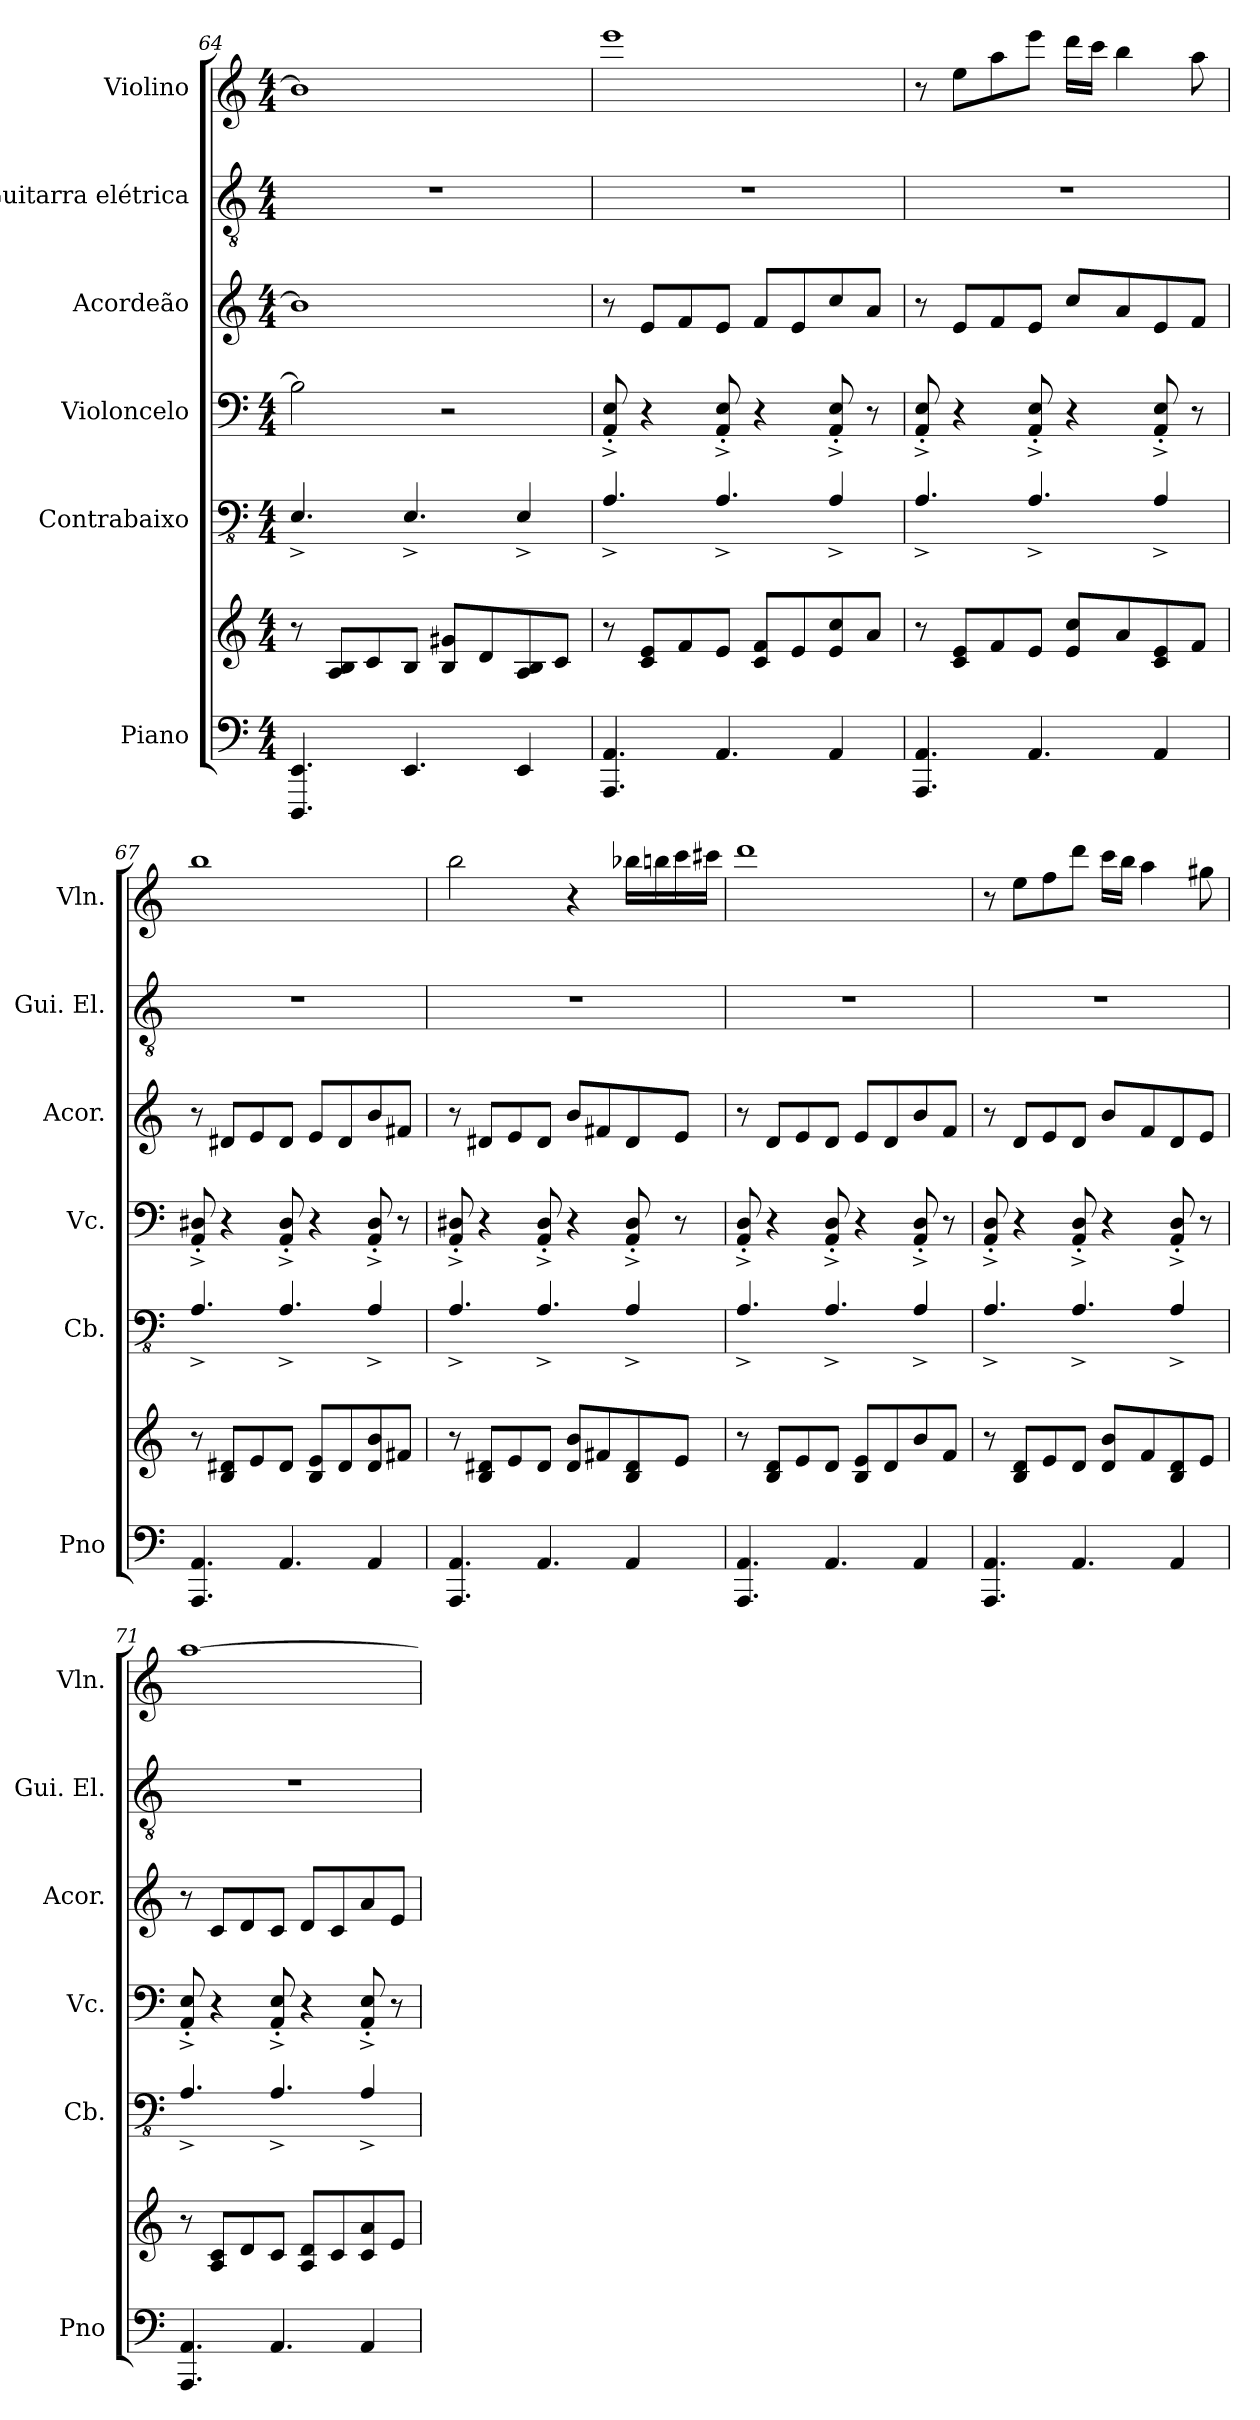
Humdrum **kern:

**kern	**kern	**kern	**kern	**kern	**kern	**kern
*part6	*part6	*part5	*part4	*part3	*part2	*part1
*staff7	*staff6	*staff5	*staff4	*staff3	*staff2	*staff1
*I"Piano	*	*I"Contrabaixo	*I"Violoncelo	*I"Acordeão	*I"Guitarra elétrica	*I"Violino
*I'Pno	*	*I'Cb.	*I'Vc.	*I'Acor.	*I'Gui. El.	*I'Vln.
*clefF4	*clefG2	*clefFv4	*clefF4	*clefG2	*clefGv2	*clefG2
*	*	*ITrd7c12	*	*	*	*
*k[]	*k[]	*k[]	*k[]	*k[]	*k[]	*k[]
*M4/4	*M4/4	*M4/4	*M4/4	*M4/4	*M4/4	*M4/4
=64	=64	=64	=64	=64	=64	=64
4.DDD/ 4.EE/	8r	4.EEE^/	2B\]	1b]	1r	1b]
.	8A/ 8B/L	.	.	.	.	.
.	8c/	.	.	.	.	.
4.EE/	8B/J	4.EEE^/	.	.	.	.
.	8B/ 8g#X/L	.	2r	.	.	.
.	8d/	.	.	.	.	.
4EE/	8A/ 8B/	4EEE^/	.	.	.	.
.	8c/J	.	.	.	.	.
=65	=65	=65	=65	=65	=65	=65
4.AAA/ 4.AA/	8r	4.AAA^/	8AA/'^ 8E/'^	8r	1r	1eee
.	8c/ 8e/L	.	4r	8e/L	.	.
.	8f/	.	.	8f/	.	.
4.AA/	8e/J	4.AAA^/	8AA/'^ 8E/'^	8e/J	.	.
.	8c/ 8f/L	.	4r	8f/L	.	.
.	8e/	.	.	8e/	.	.
4AA/	8e/ 8cc/	4AAA^/	8AA/'^ 8E/'^	8cc/	.	.
.	8a/J	.	8r	8a/J	.	.
=66	=66	=66	=66	=66	=66	=66
4.AAA/ 4.AA/	8r	4.AAA^/	8AA/'^ 8E/'^	8r	1r	8r
.	8c/ 8e/L	.	4r	8e/L	.	8ee\L
.	8f/	.	.	8f/	.	8aa\
4.AA/	8e/J	4.AAA^/	8AA/'^ 8E/'^	8e/J	.	8eee\J
.	8e/ 8cc/L	.	4r	8cc/L	.	16ddd\LL
.	.	.	.	.	.	16ccc\JJ
.	8a/	.	.	8a/	.	4bb\
4AA/	8c/ 8e/	4AAA^/	8AA/'^ 8E/'^	8e/	.	.
.	8f/J	.	8r	8f/J	.	8aa\
=67	=67	=67	=67	=67	=67	=67
4.AAA/ 4.AA/	8r	4.AAA^/	8AA/'^ 8D#X/'^	8r	1r	1bb
.	8B/ 8d#X/L	.	4r	8d#X/L	.	.
.	8e/	.	.	8e/	.	.
4.AA/	8d#/J	4.AAA^/	8AA/'^ 8D#/'^	8d#/J	.	.
.	8B/ 8e/L	.	4r	8e/L	.	.
.	8d#/	.	.	8d#/	.	.
4AA/	8d#/ 8b/	4AAA^/	8AA/'^ 8D#/'^	8b/	.	.
.	8f#X/J	.	8r	8f#X/J	.	.
!!LO:LB:g=z
=68	=68	=68	=68	=68	=68	=68
4.AAA/ 4.AA/	8r	4.AAA^/	8AA/'^ 8D#X/'^	8r	1r	2bb\
.	8B/ 8d#X/L	.	4r	8d#X/L	.	.
.	8e/	.	.	8e/	.	.
4.AA/	8d#/J	4.AAA^/	8AA/'^ 8D#/'^	8d#/J	.	.
.	8d#/ 8b/L	.	4r	8b/L	.	4r
.	8f#X/	.	.	8f#X/	.	.
4AA/	8B/ 8d#/	4AAA^/	8AA/'^ 8D#/'^	8d#/	.	16bb-X\LL
.	.	.	.	.	.	16bbn\
.	8e/J	.	8r	8e/J	.	16ccc\
.	.	.	.	.	.	16ccc#X\JJ
=69	=69	=69	=69	=69	=69	=69
4.AAA/ 4.AA/	8r	4.AAA^/	8AA/'^ 8D/'^	8r	1r	1ddd
.	8B/ 8d/L	.	4r	8d/L	.	.
.	8e/	.	.	8e/	.	.
4.AA/	8d/J	4.AAA^/	8AA/'^ 8D/'^	8d/J	.	.
.	8B/ 8e/L	.	4r	8e/L	.	.
.	8d/	.	.	8d/	.	.
4AA/	8b/	4AAA^/	8AA/'^ 8D/'^	8b/	.	.
.	8f/J	.	8r	8f/J	.	.
=70	=70	=70	=70	=70	=70	=70
4.AAA/ 4.AA/	8r	4.AAA^/	8AA/'^ 8D/'^	8r	1r	8r
.	8B/ 8d/L	.	4r	8d/L	.	8ee\L
.	8e/	.	.	8e/	.	8ff\
4.AA/	8d/J	4.AAA^/	8AA/'^ 8D/'^	8d/J	.	8ddd\J
.	8d/ 8b/L	.	4r	8b/L	.	16ccc\LL
.	.	.	.	.	.	16bb\JJ
.	8f/	.	.	8f/	.	4aa\
4AA/	8B/ 8d/	4AAA^/	8AA/'^ 8D/'^	8d/	.	.
.	8e/J	.	8r	8e/J	.	8gg#X\
=71	=71	=71	=71	=71	=71	=71
4.AAA/ 4.AA/	8r	4.AAA^/	8AA/'^ 8E/'^	8r	1r	[1aa
.	8A/ 8c/L	.	4r	8c/L	.	.
.	8d/	.	.	8d/	.	.
4.AA/	8c/J	4.AAA^/	8AA/'^ 8E/'^	8c/J	.	.
.	8A/ 8d/L	.	4r	8d/L	.	.
.	8c/	.	.	8c/	.	.
4AA/	8c/ 8a/	4AAA^/	8AA/'^ 8E/'^	8a/	.	.
.	8e/J	.	8r	8e/J	.	.
=	=	=	=	=	=	=
*-	*-	*-	*-	*-	*-	*-
